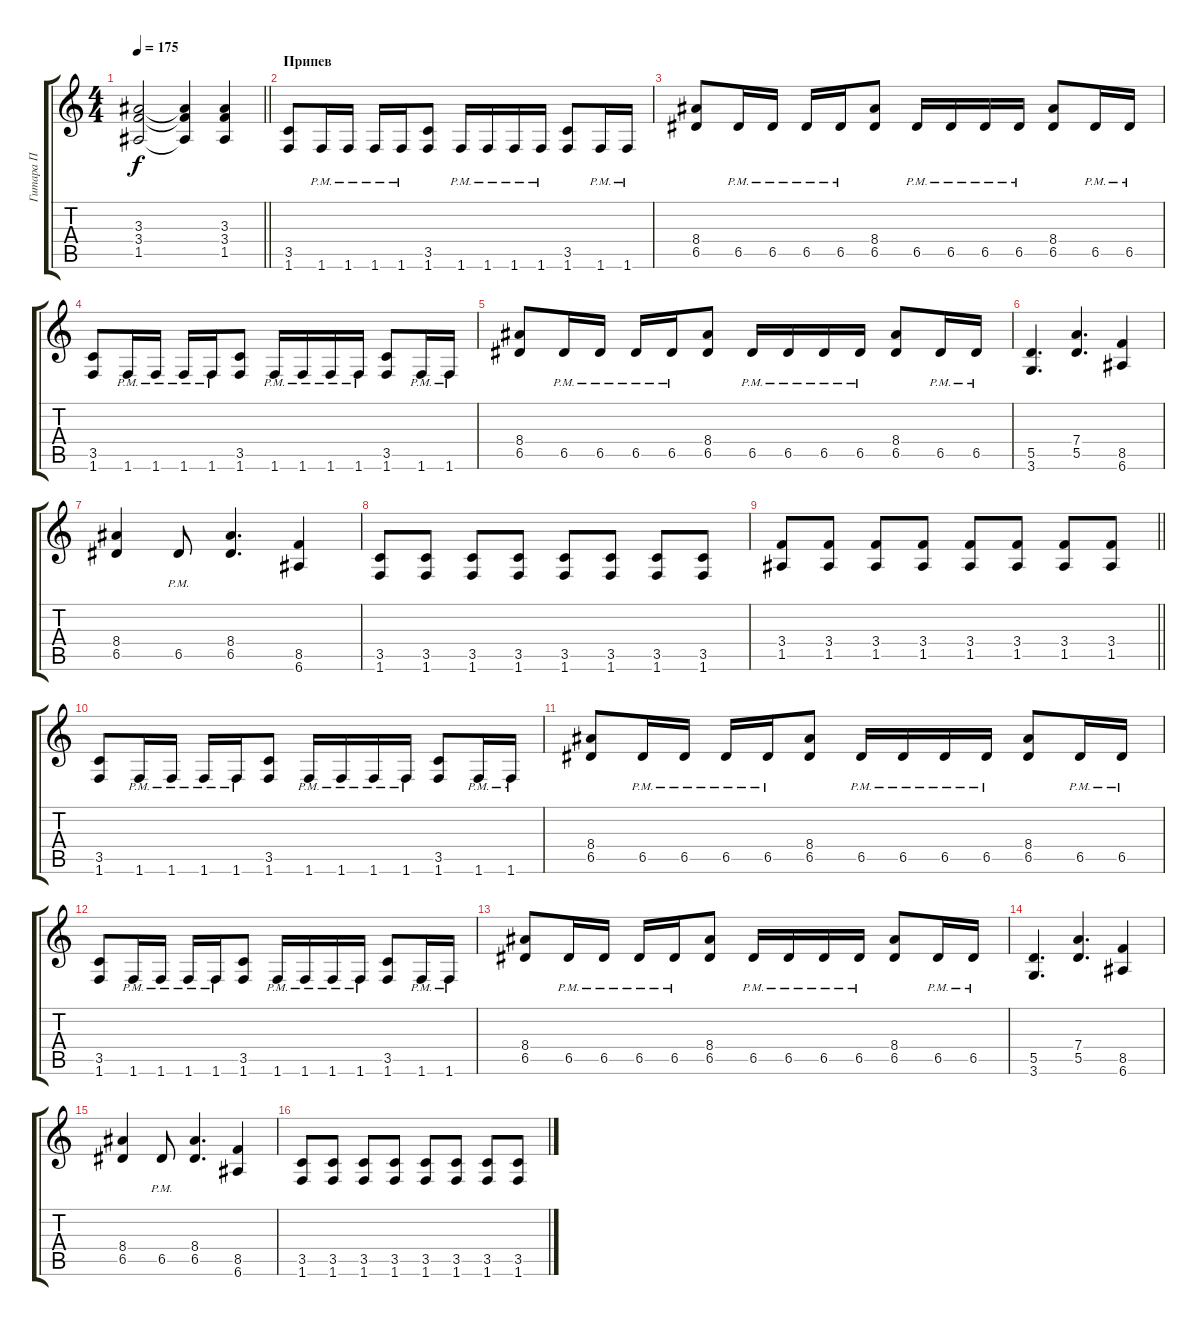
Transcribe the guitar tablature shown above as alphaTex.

\track ("Гитара П" "Гитара П") {instrument overdrivenguitar}
\staff {score tabs}
\tuning (E4 B3 G3 D3 A2 E2) {hide}
\ts (4 4)
\tempo 175
\clef g2
\barLineRight lightlight
\ks c
(3.3 3.4 1.5).2{dy f} (3.3{t} 3.4{t} 1.5{t}).4 (3.3 3.4 1.5).4 |
\section ("" "Припев")
(3.5 1.6).8 1.6{pm}.16 1.6{pm}.16 1.6{pm}.16 1.6{pm}.16 (3.5 1.6).8 1.6{pm}.16 1.6{pm}.16 1.6{pm}.16 1.6{pm}.16 (3.5 1.6).8 1.6{pm}.16 1.6{pm}.16 |
(8.4 6.5).8 6.5{pm}.16 6.5{pm}.16 6.5{pm}.16 6.5{pm}.16 (8.4 6.5).8 6.5{pm}.16 6.5{pm}.16 6.5{pm}.16 6.5{pm}.16 (8.4 6.5).8 6.5{pm}.16 6.5{pm}.16 |
(3.5 1.6).8 1.6{pm}.16 1.6{pm}.16 1.6{pm}.16 1.6{pm}.16 (3.5 1.6).8 1.6{pm}.16 1.6{pm}.16 1.6{pm}.16 1.6{pm}.16 (3.5 1.6).8 1.6{pm}.16 1.6{pm}.16 |
(8.4 6.5).8 6.5{pm}.16 6.5{pm}.16 6.5{pm}.16 6.5{pm}.16 (8.4 6.5).8 6.5{pm}.16 6.5{pm}.16 6.5{pm}.16 6.5{pm}.16 (8.4 6.5).8 6.5{pm}.16 6.5{pm}.16 |
(5.5 3.6).4{d} (7.4 5.5).4{d} (8.5 6.6).4 |
(8.4 6.5).4 6.5{pm}.8 (8.4 6.5).4{d} (8.5 6.6).4 |
(3.5 1.6).8 (3.5 1.6).8 (3.5 1.6).8 (3.5 1.6).8 (3.5 1.6).8 (3.5 1.6).8 (3.5 1.6).8 (3.5 1.6).8 |
\barLineRight lightlight
(3.4 1.5).8 (3.4 1.5).8 (3.4 1.5).8 (3.4 1.5).8 (3.4 1.5).8 (3.4 1.5).8 (3.4 1.5).8 (3.4 1.5).8 |
\section ("" " ")
(3.5 1.6).8 1.6{pm}.16 1.6{pm}.16 1.6{pm}.16 1.6{pm}.16 (3.5 1.6).8 1.6{pm}.16 1.6{pm}.16 1.6{pm}.16 1.6{pm}.16 (3.5 1.6).8 1.6{pm}.16 1.6{pm}.16 |
(8.4 6.5).8 6.5{pm}.16 6.5{pm}.16 6.5{pm}.16 6.5{pm}.16 (8.4 6.5).8 6.5{pm}.16 6.5{pm}.16 6.5{pm}.16 6.5{pm}.16 (8.4 6.5).8 6.5{pm}.16 6.5{pm}.16 |
(3.5 1.6).8 1.6{pm}.16 1.6{pm}.16 1.6{pm}.16 1.6{pm}.16 (3.5 1.6).8 1.6{pm}.16 1.6{pm}.16 1.6{pm}.16 1.6{pm}.16 (3.5 1.6).8 1.6{pm}.16 1.6{pm}.16 |
(8.4 6.5).8 6.5{pm}.16 6.5{pm}.16 6.5{pm}.16 6.5{pm}.16 (8.4 6.5).8 6.5{pm}.16 6.5{pm}.16 6.5{pm}.16 6.5{pm}.16 (8.4 6.5).8 6.5{pm}.16 6.5{pm}.16 |
(5.5 3.6).4{d} (7.4 5.5).4{d} (8.5 6.6).4 |
(8.4 6.5).4 6.5{pm}.8 (8.4 6.5).4{d} (8.5 6.6).4 |
(3.5 1.6).8 (3.5 1.6).8 (3.5 1.6).8 (3.5 1.6).8 (3.5 1.6).8 (3.5 1.6).8 (3.5 1.6).8 (3.5 1.6).8
